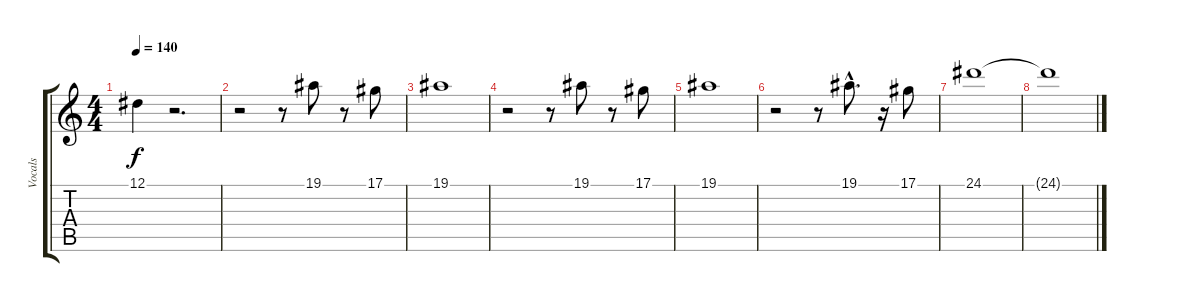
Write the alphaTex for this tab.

\track ("Vocals" "Vocals") {instrument synthvoice}
\staff {score tabs}
\tuning (Eb4 Bb3 Gb3 Db3 Ab2 Eb2) {hide}
\ts (4 4)
\tempo 140
\clef g2
\ks c
12.1.4{dy f} r.2{d} |
r.2 r.8 19.1.8 r.8 17.1.8 |
19.1.1 |
r.2 r.8 19.1.8 r.8 17.1.8 |
19.1.1 |
r.2 r.8 19.1{hac}.8{d} r.16 17.1.8 |
24.1.1 |
24.1{t}.1
